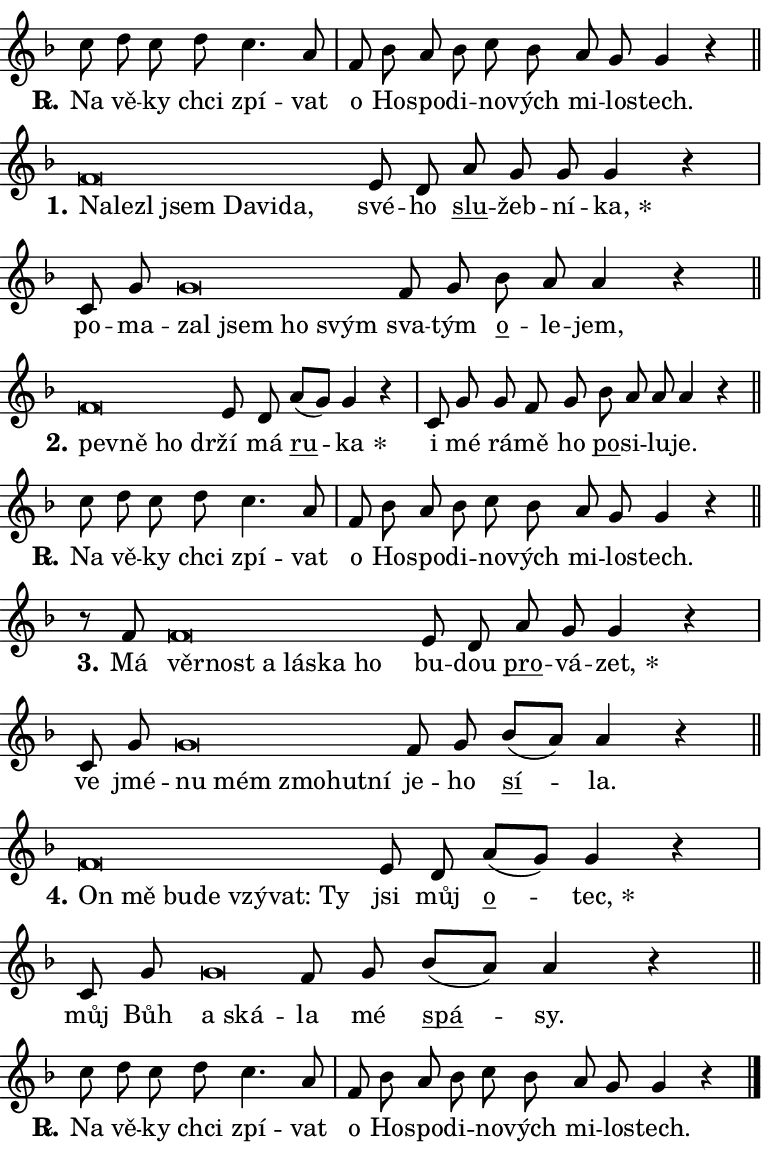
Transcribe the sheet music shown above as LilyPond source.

\version "2.24.0"
\header { tagline = "" }
\paper {
  indent = 0\cm
  top-margin = 0\cm
  right-margin = 0.13\cm % to fit lyric hyphens
  bottom-margin = 0\cm
  left-margin = 0\cm
  paper-width = 13\cm
  page-breaking = #ly:one-page-breaking
  system-system-spacing.basic-distance = #11
  score-system-spacing.basic-distance = #11
  ragged-last = ##f
}


%% Author: Thomas Morley
%% https://lists.gnu.org/archive/html/lilypond-user/2020-05/msg00002.html
#(define (line-position grob)
"Returns position of @var[grob} in current system:
   @code{'start}, if at first time-step
   @code{'end}, if at last time-step
   @code{'middle} otherwise
"
  (let* ((col (ly:item-get-column grob))
         (ln (ly:grob-object col 'left-neighbor))
         (rn (ly:grob-object col 'right-neighbor))
         (col-to-check-left (if (ly:grob? ln) ln col))
         (col-to-check-right (if (ly:grob? rn) rn col))
         (break-dir-left
           (and
             (ly:grob-property col-to-check-left 'non-musical #f)
             (ly:item-break-dir col-to-check-left)))
         (break-dir-right
           (and
             (ly:grob-property col-to-check-right 'non-musical #f)
             (ly:item-break-dir col-to-check-right))))
        (cond ((eqv? 1 break-dir-left) 'start)
              ((eqv? -1 break-dir-right) 'end)
              (else 'middle))))

#(define (tranparent-at-line-position vctor)
  (lambda (grob)
  "Relying on @code{line-position} select the relevant enry from @var{vctor}.
Used to determine transparency,"
    (case (line-position grob)
      ((end) (not (vector-ref vctor 0)))
      ((middle) (not (vector-ref vctor 1)))
      ((start) (not (vector-ref vctor 2))))))

noteHeadBreakVisibility =
#(define-music-function (break-visibility)(vector?)
"Makes @code{NoteHead}s transparent relying on @var{break-visibility}"
#{
  \override NoteHead.transparent =
    #(tranparent-at-line-position break-visibility)
#})

#(define delete-ledgers-for-transparent-note-heads
  (lambda (grob)
    "Reads whether a @code{NoteHead} is transparent.
If so this @code{NoteHead} is removed from @code{'note-heads} from
@var{grob}, which is supposed to be @code{LedgerLineSpanner}.
As a result ledgers are not printed for this @code{NoteHead}"
    (let* ((nhds-array (ly:grob-object grob 'note-heads))
           (nhds-list
             (if (ly:grob-array? nhds-array)
                 (ly:grob-array->list nhds-array)
                 '()))
           ;; Relies on the transparent-property being done before
           ;; Staff.LedgerLineSpanner.after-line-breaking is executed.
           ;; This is fragile ...
           (to-keep
             (remove
               (lambda (nhd)
                 (ly:grob-property nhd 'transparent #f))
               nhds-list)))
      ;; TODO find a better method to iterate over grob-arrays, similiar
      ;; to filter/remove etc for lists
      ;; For now rebuilt from scratch
      (set! (ly:grob-object grob 'note-heads)  '())
      (for-each
        (lambda (nhd)
          (ly:pointer-group-interface::add-grob grob 'note-heads nhd))
        to-keep))))

squashNotes = {
  \override NoteHead.X-extent = #'(-0.2 . 0.2)
  \override NoteHead.Y-extent = #'(-0.75 . 0)
  \override NoteHead.stencil =
    #(lambda (grob)
       (let ((pos (ly:grob-property grob 'staff-position)))
         (begin
           (if (< pos -7) (display "ERROR: Lower brevis then expected\n") (display ""))
           (if (<= pos -6) ly:text-interface::print ly:note-head::print))))
}
unSquashNotes = {
  \revert NoteHead.X-extent
  \revert NoteHead.Y-extent
  \revert NoteHead.stencil
}

hideNotes = \noteHeadBreakVisibility #begin-of-line-visible
unHideNotes = \noteHeadBreakVisibility #all-visible

% work-around for resetting accidentals
% https://lilypond.org/doc/v2.23/Documentation/notation/displaying-rhythms#unmetered-music
cadenzaMeasure = {
  \cadenzaOff
  \partial 1024 s1024
  \cadenzaOn
}

#(define-markup-command (accent layout props text) (markup?)
  "Underline accented syllable"
  (interpret-markup layout props
    #{\markup \override #'(offset . 4.3) \underline { #text }#}))

responsum = \markup \concat {
  "R" \hspace #-1.05 \path #0.1 #'((moveto 0 0.07) (lineto 0.9 0.8)) \hspace #0.05 "."
}

spaceSize = #0.6828661417322834 % exact space size for TeX Gyre Schola

\layout {
  \context {
    \Staff
    \remove "Time_signature_engraver"
    \override LedgerLineSpanner.after-line-breaking = #delete-ledgers-for-transparent-note-heads
  }
  \context {
    \Lyrics {
      \override LyricSpace.minimum-distance = \spaceSize
      \override LyricText.font-name = #"TeX Gyre Schola"
      \override LyricText.font-size = 1
      \override StanzaNumber.font-name = #"TeX Gyre Schola Bold"
      \override StanzaNumber.font-size = 1
    }
  }
  \context {
    \Score 
    \override NoteHead.text =
      #(lambda (grob) 
        (let ((pos (ly:grob-property grob 'staff-position)))
          #{\markup {
            \combine
              \halign #-0.55 \raise #(if (= pos -6) 0 0.5) \override #'(thickness . 2) \draw-line #'(3.2 . 0)
              \musicglyph "noteheads.sM1"
          }#}))
  }
}

% magnetic-lyrics.ily
%
%   written by
%     Jean Abou Samra <jean@abou-samra.fr>
%     Werner Lemberg <wl@gnu.org>
%
%   adapted by
%     Jiri Hon <jiri.hon@gmail.com>
%
% Version 2022-Apr-15

% https://www.mail-archive.com/lilypond-user@gnu.org/msg149350.html

#(define (Left_hyphen_pointer_engraver context)
   "Collect syllable-hyphen-syllable occurrences in lyrics and store
them in properties.  This engraver only looks to the left.  For
example, if the lyrics input is @code{foo -- bar}, it does the
following.

@itemize @bullet
@item
Set the @code{text} property of the @code{LyricHyphen} grob between
@q{foo} and @q{bar} to @code{foo}.

@item
Set the @code{left-hyphen} property of the @code{LyricText} grob with
text @q{foo} to the @code{LyricHyphen} grob between @q{foo} and
@q{bar}.
@end itemize

Use this auxiliary engraver in combination with the
@code{lyric-@/text::@/apply-@/magnetic-@/offset!} hook."
   (let ((hyphen #f)
         (text #f))
     (make-engraver
      (acknowledgers
       ((lyric-syllable-interface engraver grob source-engraver)
        (set! text grob)))
      (end-acknowledgers
       ((lyric-hyphen-interface engraver grob source-engraver)
        ;(when (not (grob::has-interface grob 'lyric-space-interface))
          (set! hyphen grob)));)
      ((stop-translation-timestep engraver)
       (when (and text hyphen)
         (ly:grob-set-object! text 'left-hyphen hyphen))
       (set! text #f)
       (set! hyphen #f)))))

#(define (lyric-text::apply-magnetic-offset! grob)
   "If the space between two syllables is less than the value in
property @code{LyricText@/.details@/.squash-threshold}, move the right
syllable to the left so that it gets concatenated with the left
syllable.

Use this function as a hook for
@code{LyricText@/.after-@/line-@/breaking} if the
@code{Left_@/hyphen_@/pointer_@/engraver} is active."
   (let ((hyphen (ly:grob-object grob 'left-hyphen #f)))
     (when hyphen
       (let ((left-text (ly:spanner-bound hyphen LEFT)))
         (when (grob::has-interface left-text 'lyric-syllable-interface)
           (let* ((common (ly:grob-common-refpoint grob left-text X))
                  (this-x-ext (ly:grob-extent grob common X))
                  (left-x-ext
                   (begin
                     ;; Trigger magnetism for left-text.
                     (ly:grob-property left-text 'after-line-breaking)
                     (ly:grob-extent left-text common X)))
                  ;; `delta` is the gap width between two syllables.
                  (delta (- (interval-start this-x-ext)
                            (interval-end left-x-ext)))
                  (details (ly:grob-property grob 'details))
                  (threshold (assoc-get 'squash-threshold details 0.2)))
             (when (< delta threshold)
               (let* (;; We have to manipulate the input text so that
                      ;; ligatures crossing syllable boundaries are not
                      ;; disabled.  For languages based on the Latin
                      ;; script this is essentially a beautification.
                      ;; However, for non-Western scripts it can be a
                      ;; necessity.
                      (lt (ly:grob-property left-text 'text))
                      (rt (ly:grob-property grob 'text))
                      (is-space (grob::has-interface hyphen 'lyric-space-interface))
                      (space (if is-space " " ""))
                      (extra-delta (if is-space spaceSize 0))
                      ;; Append new syllable.
                      (ltrt-space (if (and (string? lt) (string? rt))
                                (string-append lt space rt)
                                (make-concat-markup (list lt space rt))))
                      ;; Right-align `ltrt` to the right side.
                      (ltrt-space-markup (grob-interpret-markup
                               grob
                               (make-translate-markup
                                (cons (interval-length this-x-ext) 0)
                                (make-right-align-markup ltrt-space)))))
                 (begin
                   ;; Don't print `left-text`.
                   (ly:grob-set-property! left-text 'stencil #f)
                   ;; Set text and stencil (which holds all collected
                   ;; syllables so far) and shift it to the left.
                   (ly:grob-set-property! grob 'text ltrt-space)
                   (ly:grob-set-property! grob 'stencil ltrt-space-markup)
                   (ly:grob-translate-axis! grob (- (- delta extra-delta)) X))))))))))


#(define (lyric-hyphen::displace-bounds-first grob)
   ;; Make very sure this callback isn't triggered too early.
   (let ((left (ly:spanner-bound grob LEFT))
         (right (ly:spanner-bound grob RIGHT)))
     (ly:grob-property left 'after-line-breaking)
     (ly:grob-property right 'after-line-breaking)
     (ly:lyric-hyphen::print grob)))

squashThreshold = #0.4

\layout {
  \context {
    \Lyrics
    \consists #Left_hyphen_pointer_engraver
    \override LyricText.after-line-breaking =
      #lyric-text::apply-magnetic-offset!
    \override LyricHyphen.stencil = #lyric-hyphen::displace-bounds-first
    \override LyricText.details.squash-threshold = \squashThreshold
    \override LyricHyphen.minimum-distance = 0
    \override LyricHyphen.minimum-length = \squashThreshold
  }
}

squashText = \override LyricText.details.squash-threshold = 9999
unSquashText = \override LyricText.details.squash-threshold = \squashThreshold

leftText = \override LyricText.self-alignment-X = #LEFT
unLeftText = \revert LyricText.self-alignment-X

starOffset = #(lambda (grob) 
                (let ((x_offset (ly:self-alignment-interface::aligned-on-x-parent grob)))
                  (if (= x_offset 0) 0 (+ x_offset 1.2))))

star = #(define-music-function (syllable)(string?)
"Append star separator at the end of a syllable"
#{
  \once \override LyricText.X-offset = #starOffset
  \lyricmode { \markup {
    #syllable
    \override #'((font-name . "TeX Gyre Schola Bold")) \hspace #0.2 \lower #0.65 \larger "*"
  } }
#})

starAccent = #(define-music-function (syllable)(string?)
"Append star separator at the end of a syllable and make accent"
#{
  \once \override LyricText.X-offset = #starOffset
  \lyricmode { \markup {
    \accent #syllable
    \override #'((font-name . "TeX Gyre Schola Bold")) \hspace #0.2 \lower #0.65 \larger "*"
  } }
#})

breath = #(define-music-function (syllable)(string?)
"Append breathing indicator at the end of a syllable"
#{
  \lyricmode { \markup { #syllable "+" } }
#})

optionalBreath = #(define-music-function (syllable)(string?)
"Append optional breathing indicator at the end of a syllable"
#{
  \lyricmode { \markup { #syllable "(+)" } }
#})


\score {
    <<
        \new Voice = "melody" { \cadenzaOn \key f \major \relative { c''8 d c d c4. a8 \cadenzaMeasure \bar "|" f bes a bes \bar "" c bes \bar "" a g g4 r \cadenzaMeasure \bar "||" \break } }
        \new Lyrics \lyricsto "melody" { \lyricmode { \set stanza = \responsum
Na vě -- ky chci zpí -- vat o Ho -- spo -- di -- no -- vých mi -- lo -- stech. } }
    >>
    \layout {}
}

\score {
    <<
        \new Voice = "melody" { \cadenzaOn \key f \major \relative { \squashNotes f'\breve*1/16 \hideNotes \breve*1/16 \bar "" \breve*1/16 \bar "" \breve*1/16 \bar "" \breve*1/16 \bar "" \breve*1/16 \breve*1/16 \bar "" \unHideNotes \unSquashNotes e8 d \bar "" a' g g g4 r \cadenzaMeasure \bar "|" c,8 g' \bar "" \squashNotes g\breve*1/16 \hideNotes \breve*1/16 \bar "" \breve*1/16 \breve*1/16 \bar "" \unHideNotes \unSquashNotes f8 g \bar "" bes a a4 r \cadenzaMeasure \bar "||" \break } }
        \new Lyrics \lyricsto "melody" { \lyricmode { \set stanza = "1."
\leftText Na -- \squashText le -- zl jsem Da -- vi -- da, \unLeftText \unSquashText své -- ho \markup \accent slu -- žeb -- ní -- \star ka, po -- ma -- \leftText zal \squashText jsem ho svým \unLeftText \unSquashText sva -- tým \markup \accent o -- le -- jem, } }
    >>
    \layout {}
}

\score {
    <<
        \new Voice = "melody" { \cadenzaOn \key f \major \relative { \squashNotes f'\breve*1/16 \hideNotes \breve*1/16 \bar "" \breve*1/16 \breve*1/16 \bar "" \unHideNotes \unSquashNotes e8 d \bar "" a'[( g)] g4 r \cadenzaMeasure \bar "|" c,8 g' \bar "" g f8 g \bar "" bes a a a4 r \cadenzaMeasure \bar "||" \break } }
        \new Lyrics \lyricsto "melody" { \lyricmode { \set stanza = "2."
\leftText pev -- \squashText ně ho dr -- \unLeftText \unSquashText ží má \markup \accent ru -- \star ka i mé rá -- mě ho \markup \accent po -- si -- lu -- je. } }
    >>
    \layout {}
}

\score {
    <<
        \new Voice = "melody" { \cadenzaOn \key f \major \relative { c''8 d c d c4. a8 \cadenzaMeasure \bar "|" f bes a bes \bar "" c bes \bar "" a g g4 r \cadenzaMeasure \bar "||" \break } }
        \new Lyrics \lyricsto "melody" { \lyricmode { \set stanza = \responsum
Na vě -- ky chci zpí -- vat o Ho -- spo -- di -- no -- vých mi -- lo -- stech. } }
    >>
    \layout {}
}

\score {
    <<
        \new Voice = "melody" { \cadenzaOn \key f \major \relative { r8 f'8 \squashNotes f\breve*1/16 \hideNotes \breve*1/16 \bar "" \breve*1/16 \bar "" \breve*1/16 \bar "" \breve*1/16 \breve*1/16 \bar "" \unHideNotes \unSquashNotes e8 d \bar "" a' g g4 r \cadenzaMeasure \bar "|" c,8 g' \bar "" \squashNotes g\breve*1/16 \hideNotes \breve*1/16 \bar "" \breve*1/16 \bar "" \breve*1/16 \breve*1/16 \bar "" \unHideNotes \unSquashNotes f8 g \bar "" bes[( a)] a4 r \cadenzaMeasure \bar "||" \break } }
        \new Lyrics \lyricsto "melody" { \lyricmode { \set stanza = "3."
Má \leftText věr -- \squashText nost a lá -- ska ho \unLeftText \unSquashText bu -- dou \markup \accent pro -- vá -- \star zet, ve jmé -- \leftText nu \squashText mém zmo -- hut -- ní \unLeftText \unSquashText je -- ho \markup \accent sí -- la. } }
    >>
    \layout {}
}

\score {
    <<
        \new Voice = "melody" { \cadenzaOn \key f \major \relative { \squashNotes f'\breve*1/16 \hideNotes \breve*1/16 \bar "" \breve*1/16 \bar "" \breve*1/16 \bar "" \breve*1/16 \bar "" \breve*1/16 \breve*1/16 \bar "" \unHideNotes \unSquashNotes e8 d \bar "" a'[( g)] g4 r \cadenzaMeasure \bar "|" c,8 g' \bar "" \squashNotes g\breve*1/16 \hideNotes \breve*1/16 \bar "" \unHideNotes \unSquashNotes f8 g \bar "" bes[( a)] a4 r \cadenzaMeasure \bar "||" \break } }
        \new Lyrics \lyricsto "melody" { \lyricmode { \set stanza = "4."
\leftText On \squashText mě bu -- de vzý -- vat: Ty \unLeftText \unSquashText jsi můj \markup \accent o -- \star tec, můj Bůh \leftText a \squashText ská -- \unLeftText \unSquashText la mé \markup \accent spá -- sy. } }
    >>
    \layout {}
}

\score {
    <<
        \new Voice = "melody" { \cadenzaOn \key f \major \relative { c''8 d c d c4. a8 \cadenzaMeasure \bar "|" f bes a bes \bar "" c bes \bar "" a g g4 r \cadenzaMeasure \bar "||" \break } \bar "|." }
        \new Lyrics \lyricsto "melody" { \lyricmode { \set stanza = \responsum
Na vě -- ky chci zpí -- vat o Ho -- spo -- di -- no -- vých mi -- lo -- stech. } }
    >>
    \layout {}
}
